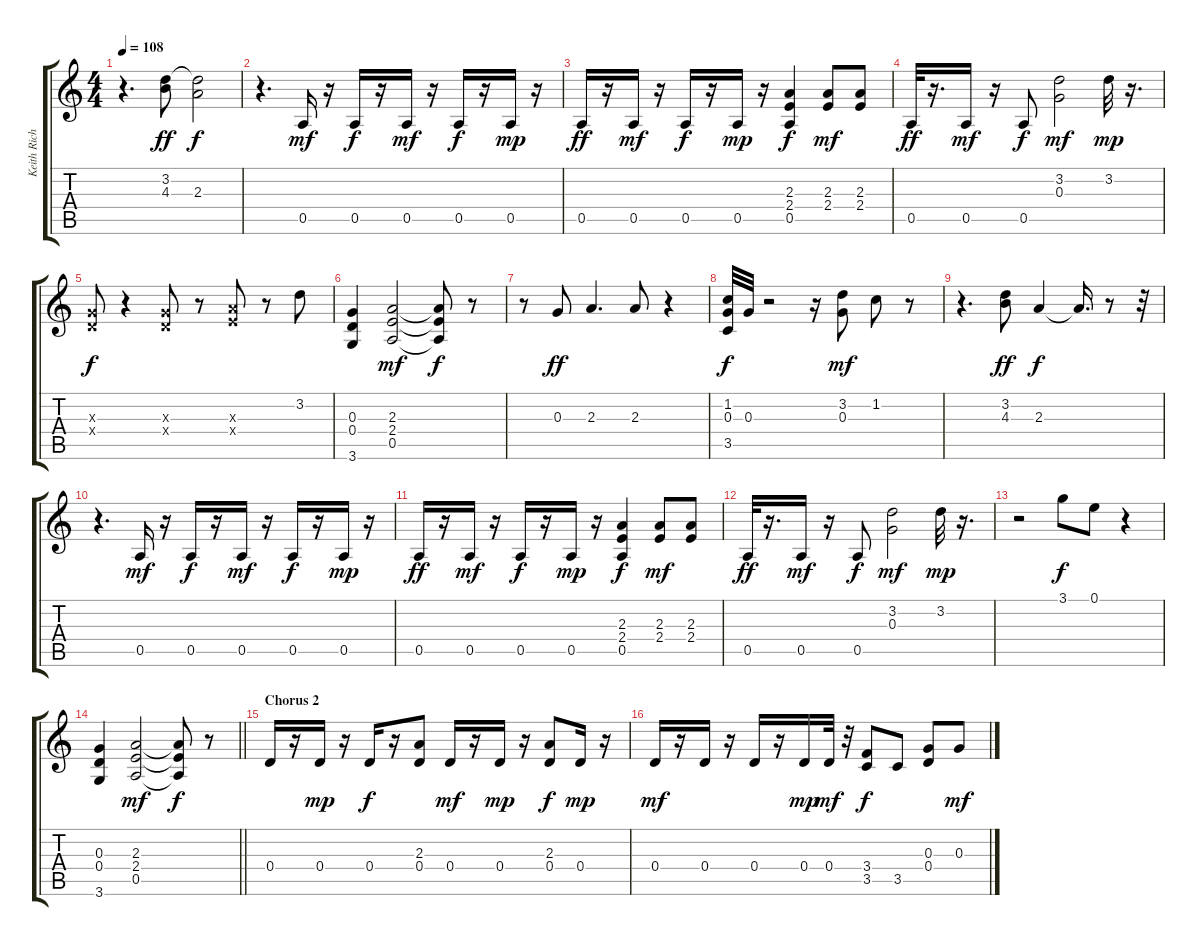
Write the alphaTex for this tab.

\track ("Keith Richards" "Keith Rich") {instrument overdrivenguitar}
\staff {score tabs}
\tuning (E4 B3 G3 D3 A2 E2) {hide}
\ts (4 4)
\tempo 108
\clef g2
\ks c
r.4{d dy mf} (3.2 4.3).8{dy ff} (3.2{t} 2.3).2{dy f} |
r.4{d} 0.5.16{dy mf} r.16 0.5.16{dy f} r.16 0.5.16{dy mf} r.16 0.5.16{dy f} r.16 0.5.16{dy mp} r.16 |
0.5.16{dy ff} r.16 0.5.16{dy mf} r.16 0.5.16{dy f} r.16 0.5.16{dy mp} r.16 (2.3 2.4 0.5).4{dy f} (2.3 2.4).8{dy mf} (2.3 2.4).8 |
0.5.32{dy ff} r.16{d} 0.5.16{dy mf} r.16 0.5.8{dy f} (3.2 0.3).2{dy mf} 3.2.32{dy mp} r.16{d} |
(0.3{x} 0.4{x}).8{dy f} r.4 (0.3{x} 0.4{x}).8 r.8 (2.3{x} 2.4{x}).8 r.8 3.2.8 |
(0.3 0.4 3.6).4 (2.3 2.4 0.5).2{dy mf} (2.3{t} 2.4{t} 0.5{t}).8{dy f} r.8 |
r.8 0.3.8{dy ff} 2.3.4{d} 2.3.8 r.4 |
(1.2 0.3 3.5).32{dy f} 0.3.32 r.2 r.16 (3.2 0.3).8{dy mf} 1.2.8 r.8 |
r.4{d} (3.2 4.3).8{dy ff} 2.3.4{dy f} 2.3{t}.16{d} r.8 r.32 |
r.4{d} 0.5.16{dy mf} r.16 0.5.16{dy f} r.16 0.5.16{dy mf} r.16 0.5.16{dy f} r.16 0.5.16{dy mp} r.16 |
0.5.16{dy ff} r.16 0.5.16{dy mf} r.16 0.5.16{dy f} r.16 0.5.16{dy mp} r.16 (2.3 2.4 0.5).4{dy f} (2.3 2.4).8{dy mf} (2.3 2.4).8 |
0.5.32{dy ff} r.16{d} 0.5.16{dy mf} r.16 0.5.8{dy f} (3.2 0.3).2{dy mf} 3.2.32{dy mp} r.16{d} |
r.2 3.1.8{dy f} 0.1.8 r.4 |
\barLineRight lightlight
(0.3 0.4 3.6).4 (2.3 2.4 0.5).2{dy mf} (2.3{t} 2.4{t} 0.5{t}).8{dy f} r.8 |
\section ("" "Chorus 2 ")
0.4.16 r.16 0.4.16{dy mp} r.16 0.4.16{dy f} r.16 (2.3 0.4).8 0.4.16{dy mf} r.16 0.4.16{dy mp} r.16 (2.3 0.4).8{dy f} 0.4.16{dy mp} r.16 |
0.4.16{dy mf} r.16 0.4.16 r.16 0.4.16 r.16 0.4.16{dy mp} 0.4.32{dy mf} r.32 (3.4 3.5).8{dy f} 3.5.8 (0.3 0.4).8 0.3.8{dy mf}
